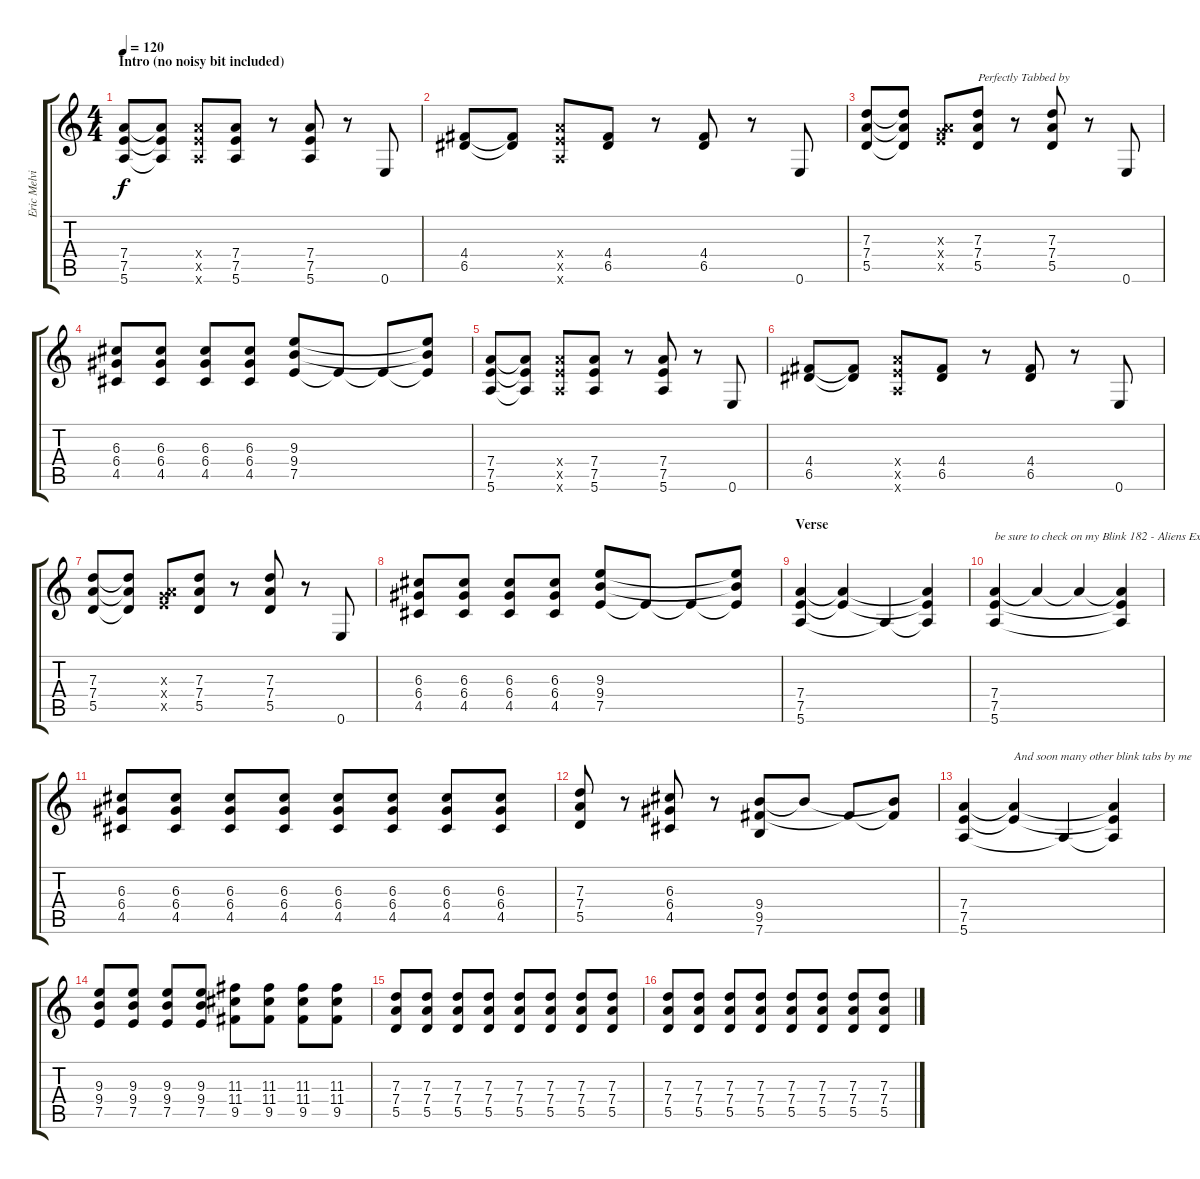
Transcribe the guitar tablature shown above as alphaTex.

\track ("Eric Melvin" "Eric Melvi") {instrument distortionguitar}
\staff {score tabs}
\tuning (E4 B3 G3 D3 A2 E2) {hide}
\ts (4 4)
\section ("" "Intro (no noisy bit included)")
\tempo 120
\clef g2
\ks c
(7.4 7.5 5.6).8{dy f instrument distortionguitar} (7.4{t} 7.5{t} 5.6{t}).8 (7.4{x} 7.5{x} 5.6{x}).8 (7.4 7.5 5.6).8 r.8 (7.4 7.5 5.6).8 r.8 0.6.8 |
(4.4 6.5).8 (4.4{t} 6.5{t}).8 (7.4{x} 7.5{x} 5.6{x}).8 (4.4 6.5).8 r.8 (4.4 6.5).8 r.8 0.6.8 |
(7.3 7.4 5.5).8 (7.3{t} 7.4{t} 5.5{t}).8 (0.3{x} 7.4{x} 7.5{x}).8 (7.3 7.4 5.5).8{txt "Perfectly Tabbed by"} r.8 (7.3 7.4 5.5).8 r.8 0.6.8 |
(6.3 6.4 4.5).8 (6.3 6.4 4.5).8 (6.3 6.4 4.5).8 (6.3 6.4 4.5).8 (9.3 9.4 7.5).8 7.5{t}.8 7.5{t}.8 (9.3{t} 9.4{t} 7.5{t}).8 |
(7.4 7.5 5.6).8 (7.4{t} 7.5{t} 5.6{t}).8 (7.4{x} 7.5{x} 5.6{x}).8 (7.4 7.5 5.6).8 r.8 (7.4 7.5 5.6).8 r.8 0.6.8 |
(4.4 6.5).8 (4.4{t} 6.5{t}).8 (7.4{x} 7.5{x} 5.6{x}).8 (4.4 6.5).8 r.8 (4.4 6.5).8 r.8 0.6.8 |
(7.3 7.4 5.5).8 (7.3{t} 7.4{t} 5.5{t}).8 (0.3{x} 7.4{x} 7.5{x}).8 (7.3 7.4 5.5).8 r.8 (7.3 7.4 5.5).8 r.8 0.6.8 |
(6.3 6.4 4.5).8 (6.3 6.4 4.5).8 (6.3 6.4 4.5).8 (6.3 6.4 4.5).8 (9.3 9.4 7.5).8 7.5{t}.8 7.5{t}.8 (9.3{t} 9.4{t} 7.5{t}).8 |
\section ("" "Verse")
(7.4 7.5 5.6).4 (7.4{t} 7.5{t}).4 5.6{t}.4 (7.4{t} 7.5{t} 5.6{t}).4 |
(7.4 7.5 5.6).4{txt "be sure to check on my Blink 182 - Aliens Exists "} 7.4{t}.4 7.4{t}.4 (7.4{t} 7.5{t} 5.6{t}).4 |
(6.3 6.4 4.5).8 (6.3 6.4 4.5).8 (6.3 6.4 4.5).8 (6.3 6.4 4.5).8 (6.3 6.4 4.5).8 (6.3 6.4 4.5).8 (6.3 6.4 4.5).8 (6.3 6.4 4.5).8 |
(7.3 7.4 5.5).8 r.8 (6.3 6.4 4.5).8 r.8 (9.4 9.5 7.6).8 9.4{t}.8 9.5{t}.8 (9.4{t} 9.5{t}).8 |
(7.4 7.5 5.6).4 (7.4{t} 7.5{t}).4{txt "And soon many other blink tabs by me"} 5.6{t}.4 (7.4{t} 7.5{t} 5.6{t}).4 |
(9.3 9.4 7.5).8 (9.3 9.4 7.5).8 (9.3 9.4 7.5).8 (9.3 9.4 7.5).8 (11.3 11.4 9.5).8 (11.3 11.4 9.5).8 (11.3 11.4 9.5).8 (11.3 11.4 9.5).8 |
(7.3 7.4 5.5).8 (7.3 7.4 5.5).8 (7.3 7.4 5.5).8 (7.3 7.4 5.5).8 (7.3 7.4 5.5).8 (7.3 7.4 5.5).8 (7.3 7.4 5.5).8 (7.3 7.4 5.5).8 |
(7.3 7.4 5.5).8 (7.3 7.4 5.5).8 (7.3 7.4 5.5).8 (7.3 7.4 5.5).8 (7.3 7.4 5.5).8 (7.3 7.4 5.5).8 (7.3 7.4 5.5).8 (7.3 7.4 5.5).8
